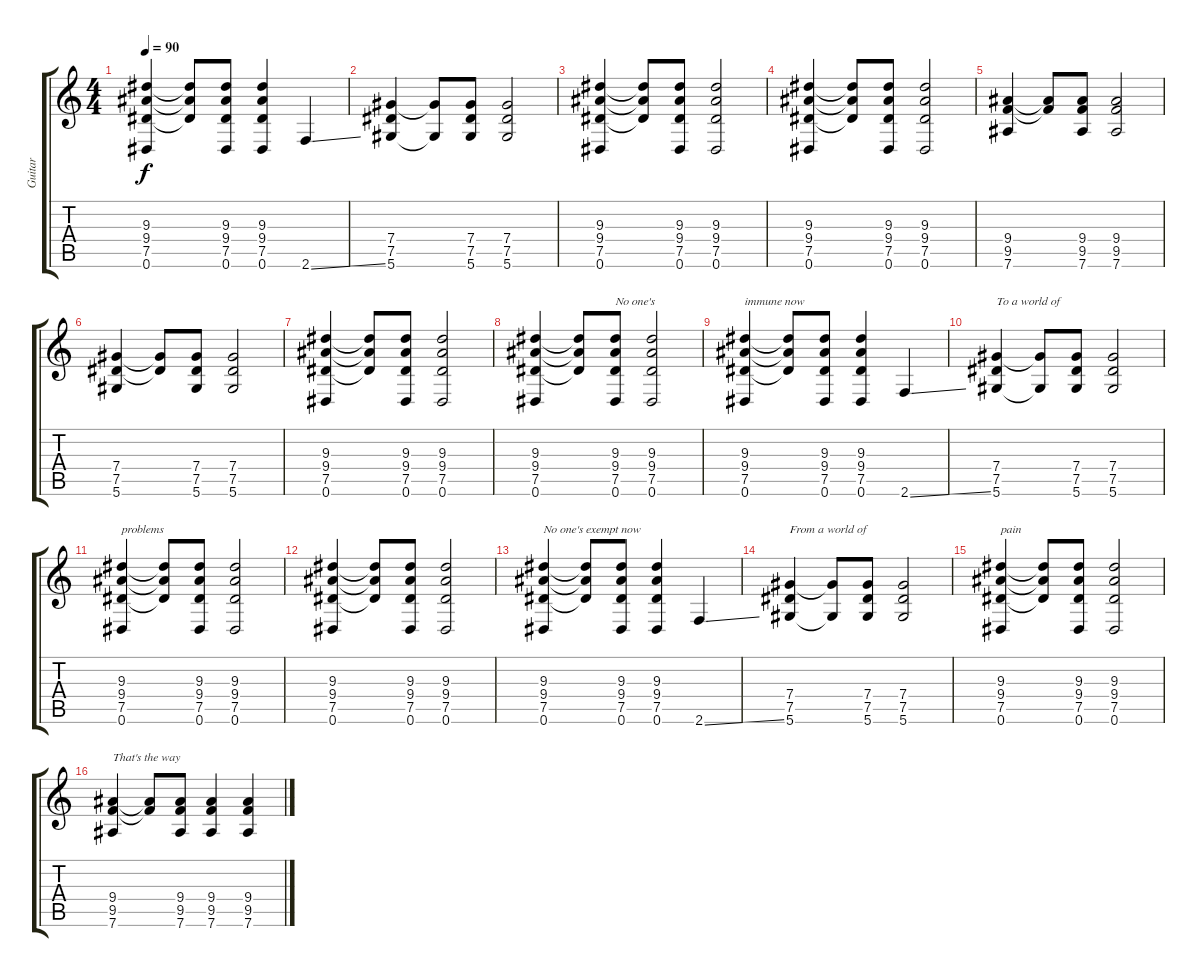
\track ("Guitar" "Guitar") {instrument distortionguitar}
\staff {score tabs}
\tuning (Eb4 Bb3 Gb3 Db3 Ab2 Eb2) {hide}
\ts (4 4)
\tempo 90
\clef g2
\ks c
(9.3 9.4 7.5 0.6).4{dy f volume 7} (9.3{t} 9.4{t} 7.5{t}).8 (9.3 9.4 7.5 0.6).8 (9.3 9.4 7.5 0.6).4 2.6{ss}.4 |
(7.4 7.5 5.6).4 (7.4{t} 5.6{t}).8 (7.4 7.5 5.6).8 (7.4 7.5 5.6).2 |
(9.3 9.4 7.5 0.6).4 (9.3{t} 9.4{t} 7.5{t}).8 (9.3 9.4 7.5 0.6).8 (9.3 9.4 7.5 0.6).2 |
(9.3 9.4 7.5 0.6).4 (9.3{t} 9.4{t} 7.5{t}).8 (9.3 9.4 7.5 0.6).8 (9.3 9.4 7.5 0.6).2 |
(9.4 9.5 7.6).4 (9.4{t} 9.5{t}).8 (9.4 9.5 7.6).8 (9.4 9.5 7.6).2 |
(7.4 7.5 5.6).4 (7.4{t} 7.5{t}).8 (7.4 7.5 5.6).8 (7.4 7.5 5.6).2 |
(9.3 9.4 7.5 0.6).4 (9.3{t} 9.4{t} 7.5{t}).8 (9.3 9.4 7.5 0.6).8 (9.3 9.4 7.5 0.6).2 |
(9.3 9.4 7.5 0.6).4 (9.3{t} 9.4{t} 7.5{t}).8 (9.3 9.4 7.5 0.6).8{txt "No one's"} (9.3 9.4 7.5 0.6).2 |
(9.3 9.4 7.5 0.6).4{txt "immune now"} (9.3{t} 9.4{t} 7.5{t}).8 (9.3 9.4 7.5 0.6).8 (9.3 9.4 7.5 0.6).4 2.6{ss}.4 |
(7.4 7.5 5.6).4{txt "To a world of"} (7.4{t} 5.6{t}).8 (7.4 7.5 5.6).8 (7.4 7.5 5.6).2 |
(9.3 9.4 7.5 0.6).4{txt "problems"} (9.3{t} 9.4{t} 7.5{t}).8 (9.3 9.4 7.5 0.6).8 (9.3 9.4 7.5 0.6).2 |
(9.3 9.4 7.5 0.6).4 (9.3{t} 9.4{t} 7.5{t}).8 (9.3 9.4 7.5 0.6).8 (9.3 9.4 7.5 0.6).2 |
(9.3 9.4 7.5 0.6).4{txt "No one's exempt now"} (9.3{t} 9.4{t} 7.5{t}).8 (9.3 9.4 7.5 0.6).8 (9.3 9.4 7.5 0.6).4 2.6{ss}.4 |
(7.4 7.5 5.6).4{txt "From a world of"} (7.4{t} 5.6{t}).8 (7.4 7.5 5.6).8 (7.4 7.5 5.6).2 |
(9.3 9.4 7.5 0.6).4{txt "pain"} (9.3{t} 9.4{t} 7.5{t}).8 (9.3 9.4 7.5 0.6).8 (9.3 9.4 7.5 0.6).2 |
(9.4 9.5 7.6).4{txt "That's the way"} (9.4{t} 9.5{t}).8 (9.4 9.5 7.6).8 (9.4 9.5 7.6).4 (9.4 9.5 7.6).4
